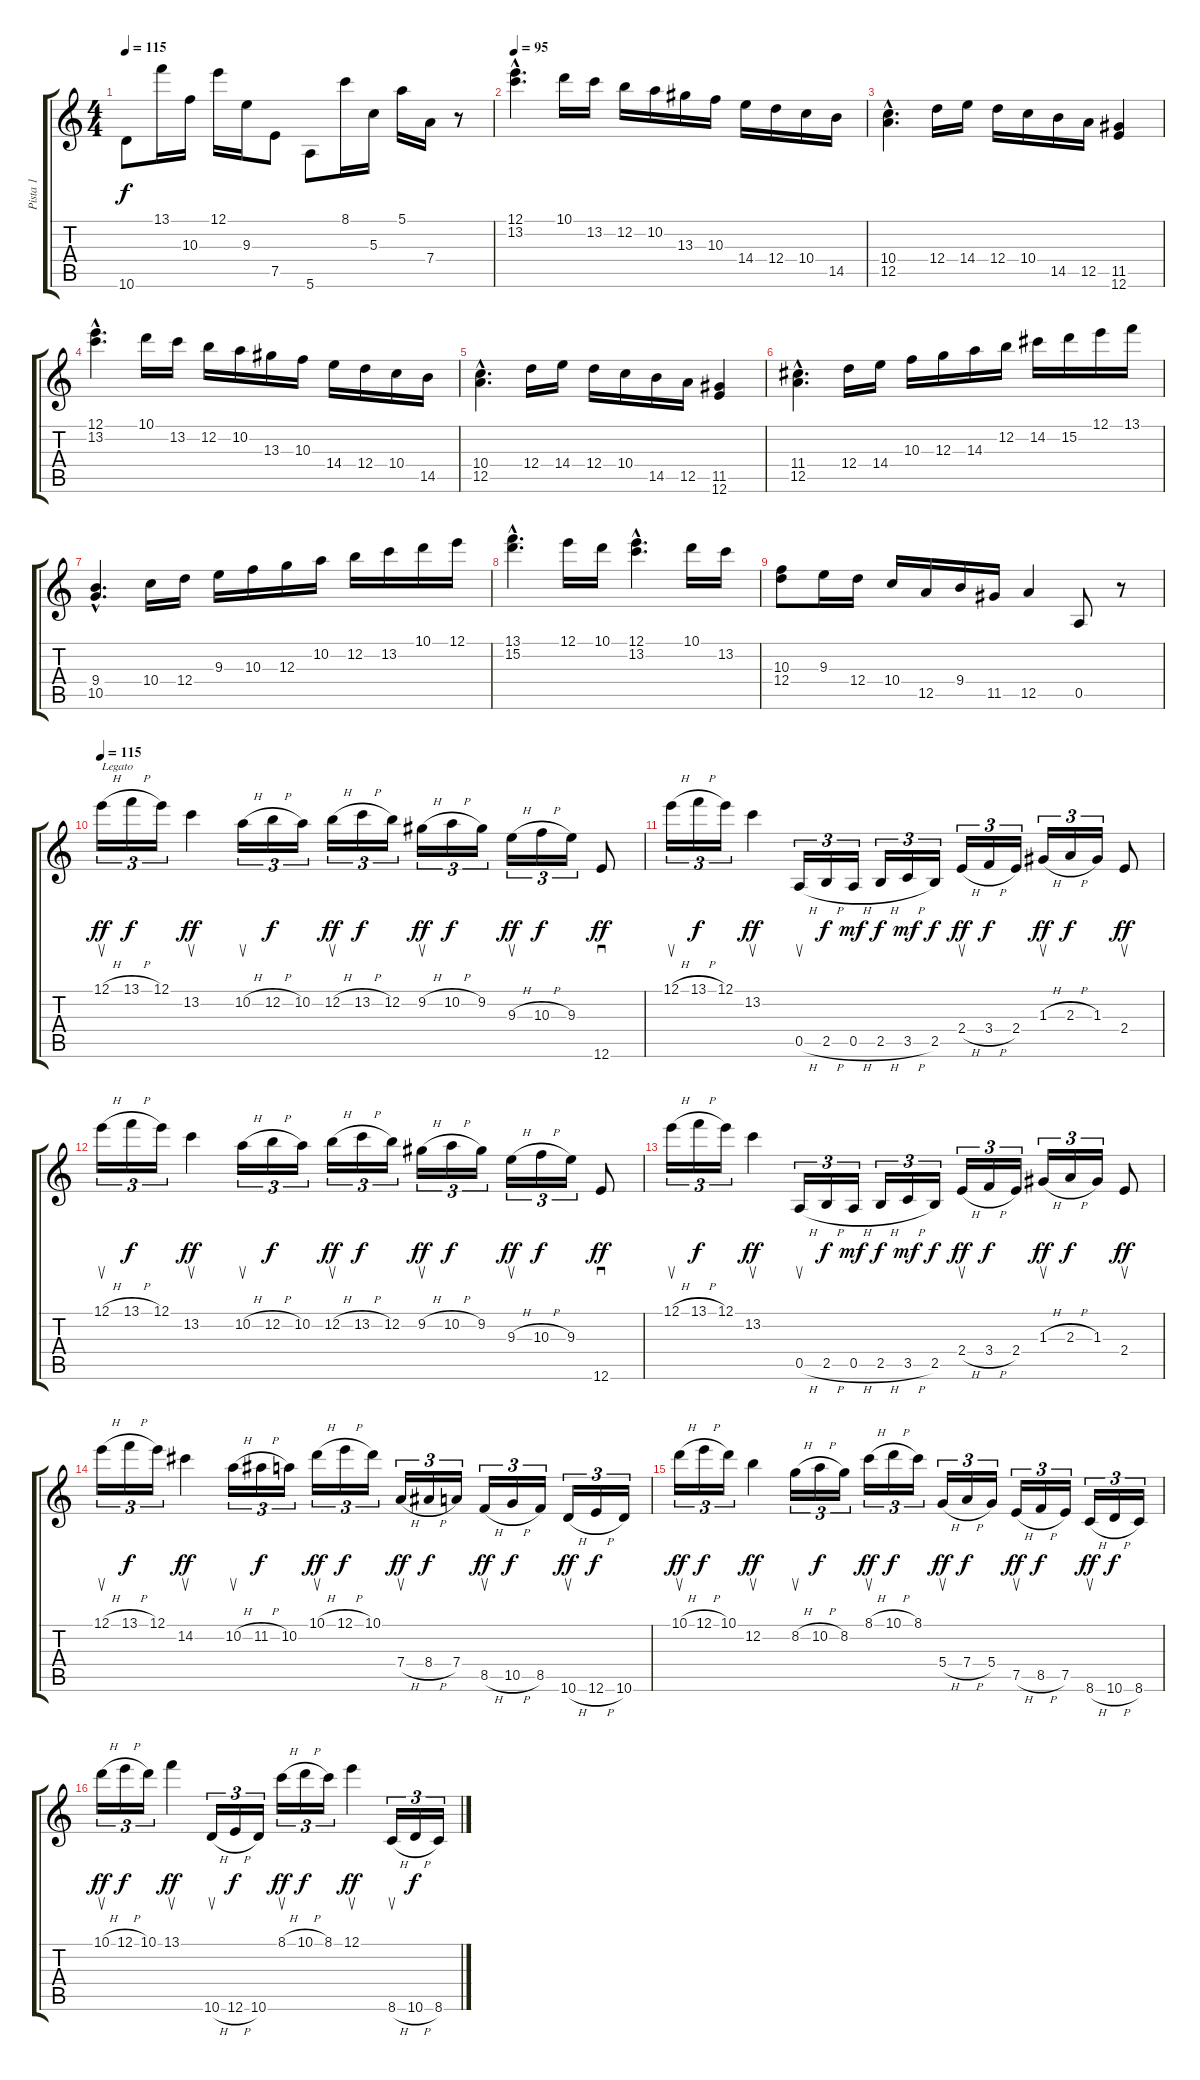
\track ("Pista 1" "Pista 1") {instrument electricguitarjazz}
\staff {score tabs}
\tuning (E4 B3 G3 D3 A2 E2) {hide}
\ts (4 4)
\tempo 115
\clef g2
\ks c
10.6.8{dy f} 13.1.16 10.3.16 12.1.16 9.3.16 7.5.8 5.6.8 8.1.16 5.3.16 5.1.16 7.4.16 r.8 |
\tempo 95
(12.1{hac} 13.2{hac}).4{d} 10.1.16 13.2.16 12.2.16 10.2.16 13.3.16 10.3.16 14.4.16 12.4.16 10.4.16 14.5.16 |
(10.4{hac} 12.5{hac}).4{d} 12.4.16 14.4.16 12.4.16 10.4.16 14.5.16 12.5.16 (11.5 12.6).4 |
(12.1{hac} 13.2{hac}).4{d} 10.1.16 13.2.16 12.2.16 10.2.16 13.3.16 10.3.16 14.4.16 12.4.16 10.4.16 14.5.16 |
(10.4{hac} 12.5{hac}).4{d} 12.4.16 14.4.16 12.4.16 10.4.16 14.5.16 12.5.16 (11.5 12.6).4 |
(11.4{hac} 12.5{hac}).4{d} 12.4.16 14.4.16 10.3.16 12.3.16 14.3.16 12.2.16 14.2.16 15.2.16 12.1.16 13.1.16 |
(9.4{hac} 10.5{hac}).4{d} 10.4.16 12.4.16 9.3.16 10.3.16 12.3.16 10.2.16 12.2.16 13.2.16 10.1.16 12.1.16 |
(13.1{hac} 15.2{hac}).4{d} 12.1.16 10.1.16 (12.1{hac} 13.2{hac}).4{d} 10.1.16 13.2.16 |
(10.3 12.4).8 9.3.16 12.4.16 10.4.16 12.5.16 9.4.16 11.5.16 12.5.4 0.5.8 r.8 |
\tempo 115
12.1{h}.16{su tu (3 2) txt "Legato" dy ff} 13.1{h}.16{tu (3 2) dy f} 12.1.16{tu (3 2)} 13.2.4{su dy ff} 10.2{h}.16{su tu (3 2)} 12.2{h}.16{tu (3 2) dy f} 10.2.16{tu (3 2)} 12.2{h}.16{su tu (3 2) dy ff} 13.2{h}.16{tu (3 2) dy f} 12.2.16{tu (3 2)} 9.2{h}.16{su tu (3 2) dy ff} 10.2{h}.16{tu (3 2) dy f} 9.2.16{tu (3 2)} 9.3{h}.16{su tu (3 2) dy ff} 10.3{h}.16{tu (3 2) dy f} 9.3.16{tu (3 2)} 12.6.8{sd dy ff} |
12.1{h}.16{su tu (3 2)} 13.1{h}.16{tu (3 2) dy f} 12.1.16{tu (3 2)} 13.2.4{su dy ff} 0.5{h}.16{su tu (3 2)} 2.5{h}.16{tu (3 2) dy f} 0.5{h}.16{tu (3 2) dy mf} 2.5{h}.16{tu (3 2) dy f} 3.5{h}.16{tu (3 2) dy mf} 2.5.16{tu (3 2) dy f} 2.4{h}.16{su tu (3 2) dy ff} 3.4{h}.16{tu (3 2) dy f} 2.4.16{tu (3 2)} 1.3{h}.16{su tu (3 2) dy ff} 2.3{h}.16{tu (3 2) dy f} 1.3.16{tu (3 2)} 2.4.8{su dy ff} |
12.1{h}.16{su tu (3 2)} 13.1{h}.16{tu (3 2) dy f} 12.1.16{tu (3 2)} 13.2.4{su dy ff} 10.2{h}.16{su tu (3 2)} 12.2{h}.16{tu (3 2) dy f} 10.2.16{tu (3 2)} 12.2{h}.16{su tu (3 2) dy ff} 13.2{h}.16{tu (3 2) dy f} 12.2.16{tu (3 2)} 9.2{h}.16{su tu (3 2) dy ff} 10.2{h}.16{tu (3 2) dy f} 9.2.16{tu (3 2)} 9.3{h}.16{su tu (3 2) dy ff} 10.3{h}.16{tu (3 2) dy f} 9.3.16{tu (3 2)} 12.6.8{sd dy ff} |
12.1{h}.16{su tu (3 2)} 13.1{h}.16{tu (3 2) dy f} 12.1.16{tu (3 2)} 13.2.4{su dy ff} 0.5{h}.16{su tu (3 2)} 2.5{h}.16{tu (3 2) dy f} 0.5{h}.16{tu (3 2) dy mf} 2.5{h}.16{tu (3 2) dy f} 3.5{h}.16{tu (3 2) dy mf} 2.5.16{tu (3 2) dy f} 2.4{h}.16{su tu (3 2) dy ff} 3.4{h}.16{tu (3 2) dy f} 2.4.16{tu (3 2)} 1.3{h}.16{su tu (3 2) dy ff} 2.3{h}.16{tu (3 2) dy f} 1.3.16{tu (3 2)} 2.4.8{su dy ff} |
12.1{h}.16{su tu (3 2)} 13.1{h}.16{tu (3 2) dy f} 12.1.16{tu (3 2)} 14.2.4{su dy ff} 10.2{h}.16{su tu (3 2)} 11.2{h}.16{tu (3 2) dy f} 10.2.16{tu (3 2)} 10.1{h}.16{su tu (3 2) dy ff} 12.1{h}.16{tu (3 2) dy f} 10.1.16{tu (3 2)} 7.4{h}.16{su tu (3 2) dy ff} 8.4{h}.16{tu (3 2) dy f} 7.4.16{tu (3 2)} 8.5{h}.16{su tu (3 2) dy ff} 10.5{h}.16{tu (3 2) dy f} 8.5.16{tu (3 2)} 10.6{h}.16{su tu (3 2) dy ff} 12.6{h}.16{tu (3 2) dy f} 10.6.16{tu (3 2)} |
10.1{h}.16{su tu (3 2) dy ff} 12.1{h}.16{tu (3 2) dy f} 10.1.16{tu (3 2)} 12.2.4{su dy ff} 8.2{h}.16{su tu (3 2)} 10.2{h}.16{tu (3 2) dy f} 8.2.16{tu (3 2)} 8.1{h}.16{su tu (3 2) dy ff} 10.1{h}.16{tu (3 2) dy f} 8.1.16{tu (3 2)} 5.4{h}.16{su tu (3 2) dy ff} 7.4{h}.16{tu (3 2) dy f} 5.4.16{tu (3 2)} 7.5{h}.16{su tu (3 2) dy ff} 8.5{h}.16{tu (3 2) dy f} 7.5.16{tu (3 2)} 8.6{h}.16{su tu (3 2) dy ff} 10.6{h}.16{tu (3 2) dy f} 8.6.16{tu (3 2)} |
10.1{h}.16{su tu (3 2) dy ff} 12.1{h}.16{tu (3 2) dy f} 10.1.16{tu (3 2)} 13.1.4{su dy ff} 10.6{h}.16{su tu (3 2)} 12.6{h}.16{tu (3 2) dy f} 10.6.16{tu (3 2)} 8.1{h}.16{su tu (3 2) dy ff} 10.1{h}.16{tu (3 2) dy f} 8.1.16{tu (3 2)} 12.1.4{su dy ff} 8.6{h}.16{su tu (3 2)} 10.6{h}.16{tu (3 2) dy f} 8.6.16{tu (3 2)}
